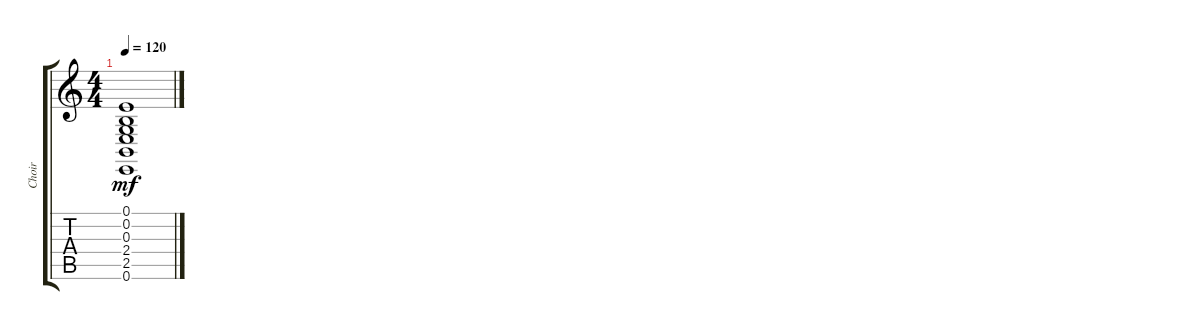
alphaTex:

\track ("Choir" "Choir") {instrument choiraahs}
\staff {score tabs}
\tuning (E4 B3 G3 D3 A2 E2) {hide}
\ts (4 4)
\tempo 120
\clef g2
\ks c
(0.1 0.2 0.3 2.4 2.5 0.6).1{dy mf}
